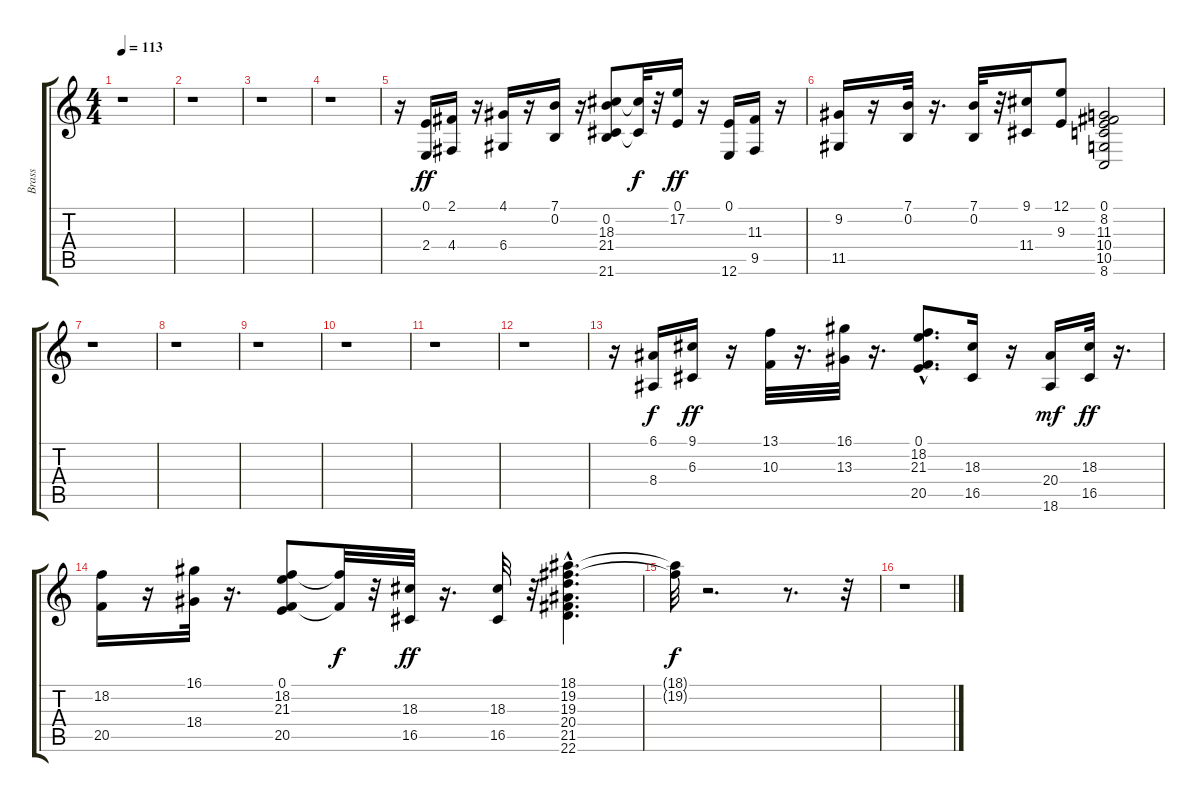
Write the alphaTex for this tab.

\track ("Brass   " "Brass   ") {instrument brasssection}
\staff {score tabs}
\tuning (E4 B3 G3 D3 A2 E2) {hide}
\ts (4 4)
\tempo 113
\clef g2
\ks c
r.1{dy ff} |
r.1 |
r.1 |
r.1 |
r.16 (0.1 2.4).16 (2.1 4.4).16 r.16 (4.1 6.4).16 r.16 (7.1 0.2).16 r.16 (0.2 18.3 21.4 21.6).8 (18.3{t} 21.6{t}).32{dy f} r.32 (0.1 17.2).16{dy ff} r.16 (0.1 12.6).16 (11.3 9.5).16 r.16 |
(9.2 11.5).16 r.16 (7.1 0.2).32 r.16{d} (7.1 0.2).32 r.32 (9.1 11.4).16 (12.1 9.3).8 (0.1 8.2 11.3 10.4 10.5 8.6).2 |
r.1 |
r.1 |
r.1 |
r.1 |
r.1 |
r.1 |
r.16 (6.1 8.4).16{dy f} (9.1 6.3).16{dy ff} r.16 (13.1 10.3).32 r.16{d} (16.1 13.3).32 r.16{d} (0.1{hac} 18.2{hac} 21.3{hac} 20.5{hac}).8{d} (18.3 16.5).16 r.16 (20.4 18.6).16{dy mf} (18.3 16.5).32{dy ff} r.16{d} |
(18.2 20.5).16 r.16 (16.1 18.4).32 r.16{d} (0.1 18.2 21.3 20.5).8 (18.2{t} 20.5{t}).32{dy f} r.32 (18.3 16.5).32{dy ff} r.16{d} (18.3 16.5).32 r.32 (18.1{hac} 19.2{hac} 19.3{hac} 20.4{hac} 21.5{hac} 22.6{hac}).4{d} |
(18.1{t} 19.2{t}).32{dy f} r.2{d} r.8{d} r.32 |
r.1
